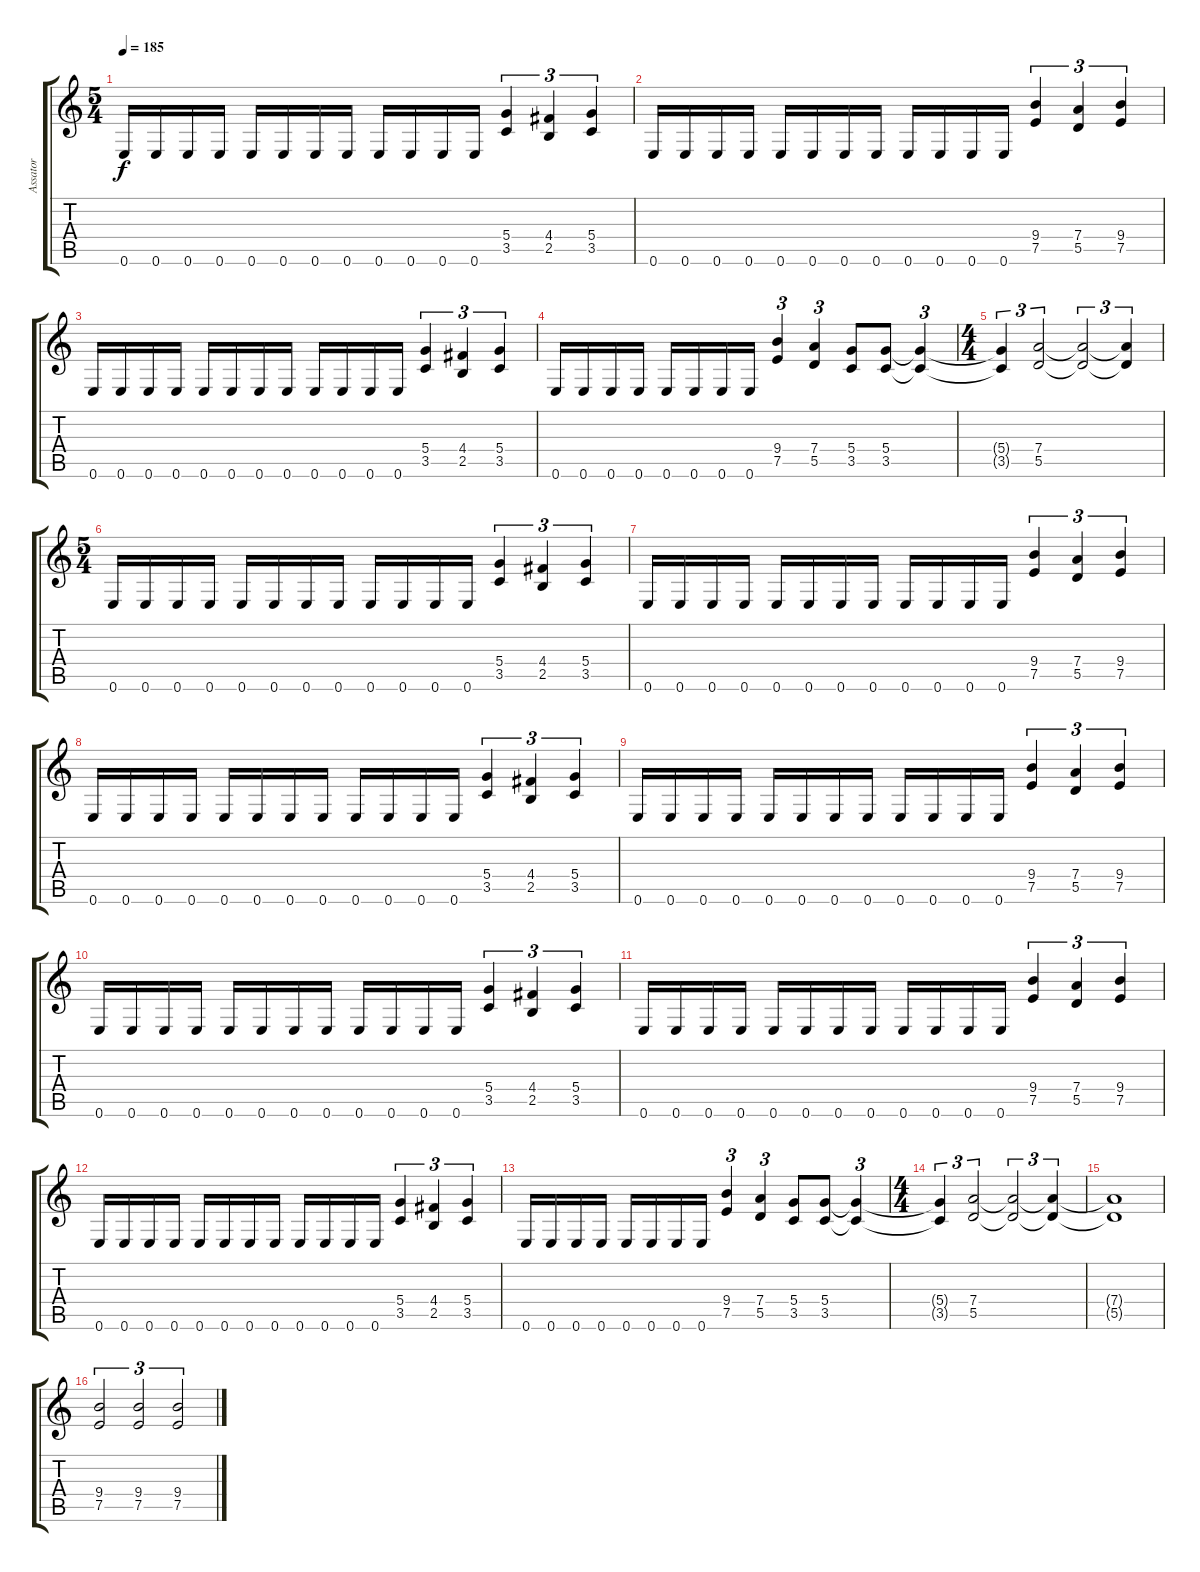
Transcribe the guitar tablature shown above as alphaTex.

\track ("Assator" "Assator") {instrument distortionguitar}
\staff {score tabs}
\tuning (E4 B3 G3 D3 A2 E2) {hide}
\ts (5 4)
\tempo 185
\clef g2
\ks c
0.6.16{dy f} 0.6.16 0.6.16 0.6.16 0.6.16 0.6.16 0.6.16 0.6.16 0.6.16 0.6.16 0.6.16 0.6.16 (5.4 3.5).4{tu (3 2)} (4.4 2.5).4{tu (3 2)} (5.4 3.5).4{tu (3 2)} |
0.6.16 0.6.16 0.6.16 0.6.16 0.6.16 0.6.16 0.6.16 0.6.16 0.6.16 0.6.16 0.6.16 0.6.16 (9.4 7.5).4{tu (3 2)} (7.4 5.5).4{tu (3 2)} (9.4 7.5).4{tu (3 2)} |
0.6.16 0.6.16 0.6.16 0.6.16 0.6.16 0.6.16 0.6.16 0.6.16 0.6.16 0.6.16 0.6.16 0.6.16 (5.4 3.5).4{tu (3 2)} (4.4 2.5).4{tu (3 2)} (5.4 3.5).4{tu (3 2)} |
0.6.16 0.6.16 0.6.16 0.6.16 0.6.16 0.6.16 0.6.16 0.6.16 (9.4 7.5).4{tu (3 2)} (7.4 5.5).4{tu (3 2)} (5.4 3.5).8 (5.4 3.5).8 (5.4{t} 3.5{t}).4{tu (3 2)} |
\ts (4 4)
(5.4{t} 3.5{t}).4{tu (3 2)} (7.4 5.5).2{tu (3 2)} (7.4{t} 5.5{t}).2{tu (3 2)} (7.4{t} 5.5{t}).4{tu (3 2)} |
\ts (5 4)
0.6.16 0.6.16 0.6.16 0.6.16 0.6.16 0.6.16 0.6.16 0.6.16 0.6.16 0.6.16 0.6.16 0.6.16 (5.4 3.5).4{tu (3 2)} (4.4 2.5).4{tu (3 2)} (5.4 3.5).4{tu (3 2)} |
0.6.16 0.6.16 0.6.16 0.6.16 0.6.16 0.6.16 0.6.16 0.6.16 0.6.16 0.6.16 0.6.16 0.6.16 (9.4 7.5).4{tu (3 2)} (7.4 5.5).4{tu (3 2)} (9.4 7.5).4{tu (3 2)} |
0.6.16 0.6.16 0.6.16 0.6.16 0.6.16 0.6.16 0.6.16 0.6.16 0.6.16 0.6.16 0.6.16 0.6.16 (5.4 3.5).4{tu (3 2)} (4.4 2.5).4{tu (3 2)} (5.4 3.5).4{tu (3 2)} |
0.6.16 0.6.16 0.6.16 0.6.16 0.6.16 0.6.16 0.6.16 0.6.16 0.6.16 0.6.16 0.6.16 0.6.16 (9.4 7.5).4{tu (3 2)} (7.4 5.5).4{tu (3 2)} (9.4 7.5).4{tu (3 2)} |
0.6.16 0.6.16 0.6.16 0.6.16 0.6.16 0.6.16 0.6.16 0.6.16 0.6.16 0.6.16 0.6.16 0.6.16 (5.4 3.5).4{tu (3 2)} (4.4 2.5).4{tu (3 2)} (5.4 3.5).4{tu (3 2)} |
0.6.16 0.6.16 0.6.16 0.6.16 0.6.16 0.6.16 0.6.16 0.6.16 0.6.16 0.6.16 0.6.16 0.6.16 (9.4 7.5).4{tu (3 2)} (7.4 5.5).4{tu (3 2)} (9.4 7.5).4{tu (3 2)} |
0.6.16 0.6.16 0.6.16 0.6.16 0.6.16 0.6.16 0.6.16 0.6.16 0.6.16 0.6.16 0.6.16 0.6.16 (5.4 3.5).4{tu (3 2)} (4.4 2.5).4{tu (3 2)} (5.4 3.5).4{tu (3 2)} |
0.6.16 0.6.16 0.6.16 0.6.16 0.6.16 0.6.16 0.6.16 0.6.16 (9.4 7.5).4{tu (3 2)} (7.4 5.5).4{tu (3 2)} (5.4 3.5).8 (5.4 3.5).8 (5.4{t} 3.5{t}).4{tu (3 2)} |
\ts (4 4)
(5.4{t} 3.5{t}).4{tu (3 2)} (7.4 5.5).2{tu (3 2)} (7.4{t} 5.5{t}).2{tu (3 2)} (7.4{t} 5.5{t}).4{tu (3 2)} |
(7.4{t} 5.5{t}).1 |
(9.4 7.5).2{tu (3 2)} (9.4 7.5).2{tu (3 2)} (9.4 7.5).2{tu (3 2)}
